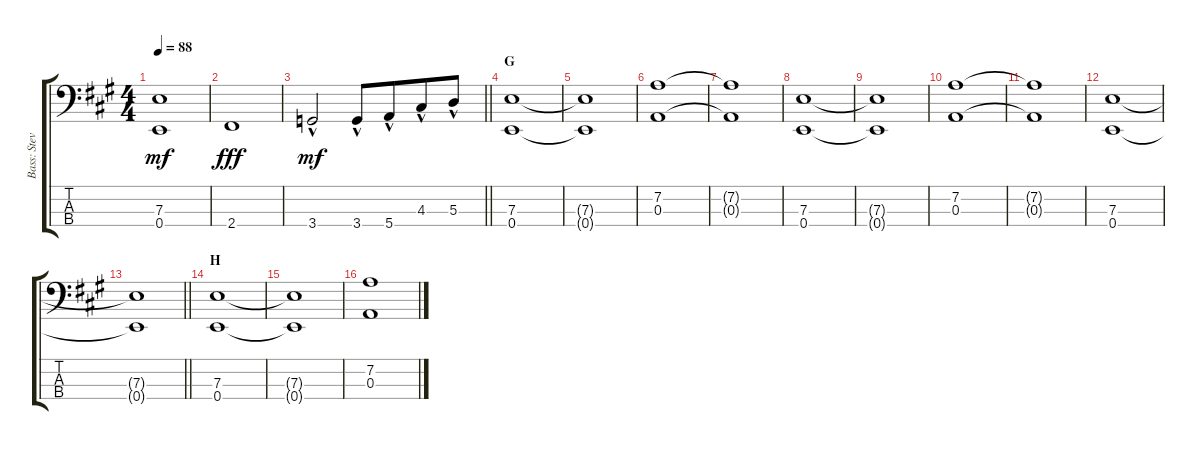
\track ("Bass: Steve" "Bass: Stev") {instrument electricbassfinger}
\staff {score tabs}
\tuning (G2 D2 A1 E1) {hide}
\ts (4 4)
\tempo 88
\clef f4
\ks a
(7.3{t} 0.4{t}).1{dy mf} |
2.4.1{dy fff} |
\barLineRight lightlight
3.4{hac}.2{dy mf} 3.4{hac}.8{volume 16} 5.4{hac}.8{beam merge} 4.3{hac}.8 5.3{hac}.8 |
\section ("" "G")
(7.3 0.4).1{volume 12 instrument fretlessbass} |
(7.3{t} 0.4{t}).1 |
(7.2 0.3).1 |
(7.2{t} 0.3{t}).1 |
(7.3 0.4).1 |
(7.3{t} 0.4{t}).1 |
(7.2 0.3).1 |
(7.2{t} 0.3{t}).1 |
(7.3 0.4).1 |
\barLineRight lightlight
(7.3{t} 0.4{t}).1 |
\section ("" "H")
(7.3 0.4).1 |
(7.3{t} 0.4{t}).1 |
(7.2 0.3).1
